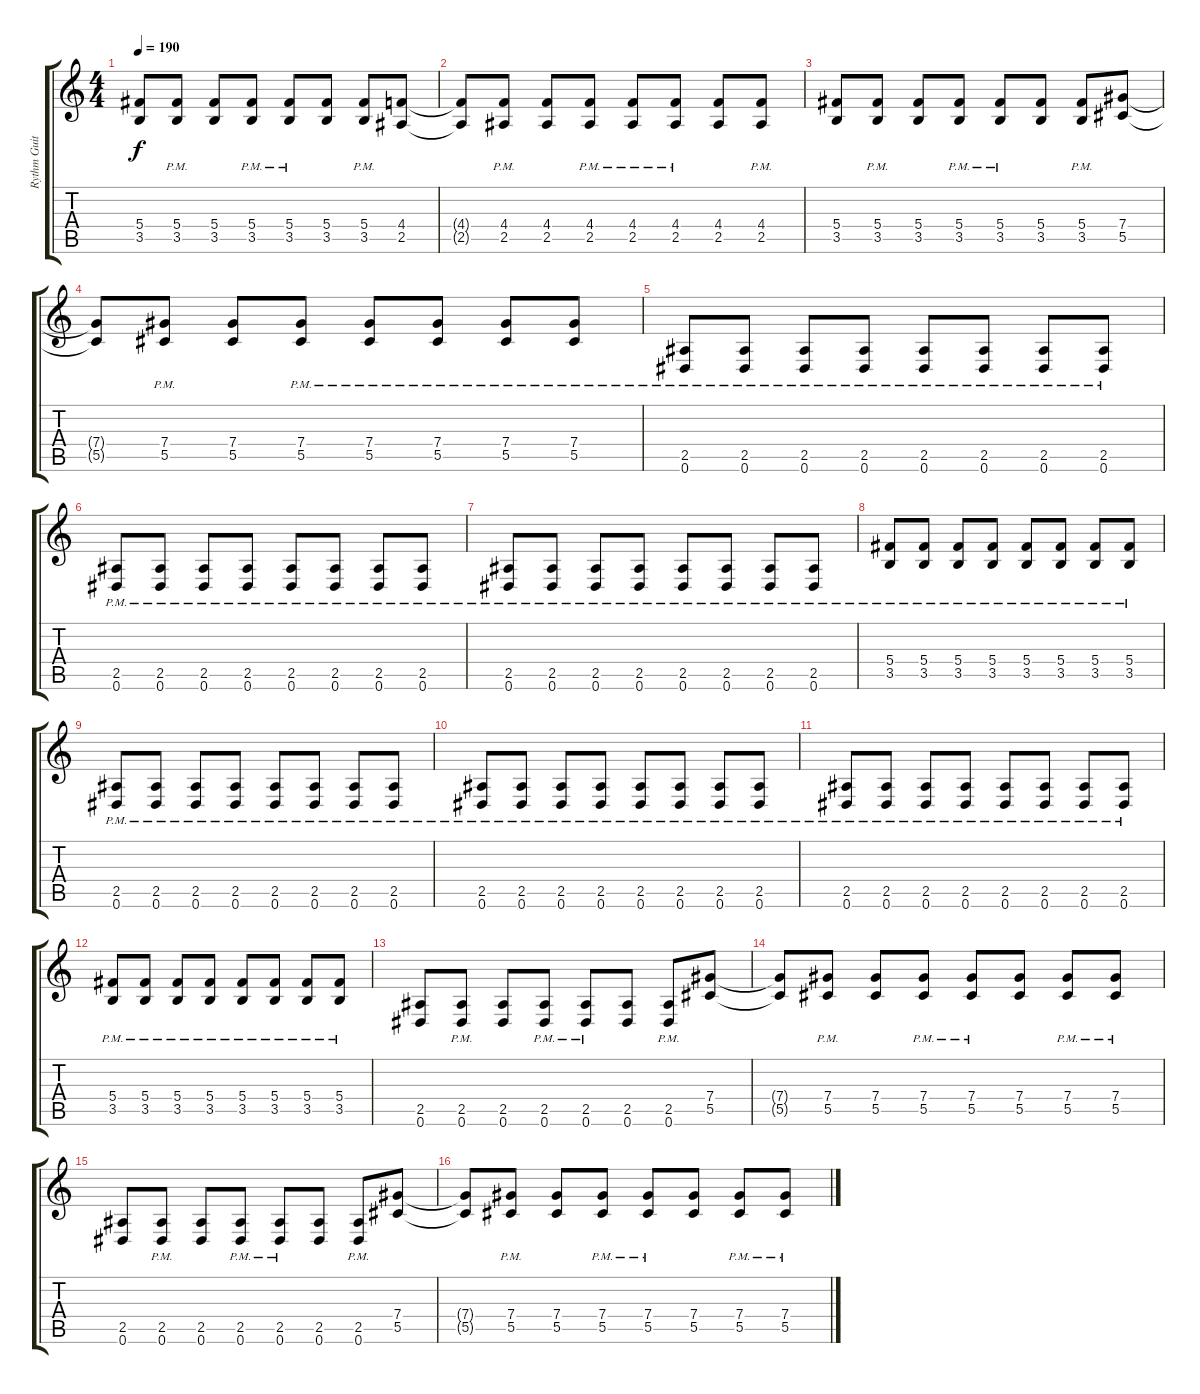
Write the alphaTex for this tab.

\track ("Rythm Guitar" "Rythm Guit") {instrument distortionguitar}
\staff {score tabs}
\tuning (Eb4 Bb3 Gb3 Db3 Ab2 Eb2) {hide}
\ts (4 4)
\tempo 190
\clef g2
\ks c
(5.4 3.5).8{dy f} (5.4{pm} 3.5{pm}).8 (5.4 3.5).8 (5.4{pm} 3.5{pm}).8 (5.4{pm} 3.5{pm}).8 (5.4 3.5).8 (5.4{pm} 3.5{pm}).8 (4.4 2.5).8 |
(4.4{t} 2.5{t}).8 (4.4{pm} 2.5{pm}).8 (4.4 2.5).8 (4.4{pm} 2.5{pm}).8 (4.4{pm} 2.5{pm}).8 (4.4{pm} 2.5{pm}).8 (4.4 2.5).8 (4.4{pm} 2.5{pm}).8 |
(5.4 3.5).8 (5.4{pm} 3.5{pm}).8 (5.4 3.5).8 (5.4{pm} 3.5{pm}).8 (5.4{pm} 3.5{pm}).8 (5.4 3.5).8 (5.4{pm} 3.5{pm}).8 (7.4 5.5).8 |
(7.4{t} 5.5{t}).8 (7.4{pm} 5.5{pm}).8 (7.4 5.5).8 (7.4{pm} 5.5{pm}).8 (7.4{pm} 5.5{pm}).8 (7.4{pm} 5.5{pm}).8 (7.4{pm} 5.5{pm}).8 (7.4{pm} 5.5{pm}).8 |
(2.5{pm} 0.6{pm}).8 (2.5{pm} 0.6{pm}).8 (2.5{pm} 0.6{pm}).8 (2.5{pm} 0.6{pm}).8 (2.5{pm} 0.6{pm}).8 (2.5{pm} 0.6{pm}).8 (2.5{pm} 0.6{pm}).8 (2.5{pm} 0.6{pm}).8 |
(2.5{pm} 0.6{pm}).8 (2.5{pm} 0.6{pm}).8 (2.5{pm} 0.6{pm}).8 (2.5{pm} 0.6{pm}).8 (2.5{pm} 0.6{pm}).8 (2.5{pm} 0.6{pm}).8 (2.5{pm} 0.6{pm}).8 (2.5{pm} 0.6{pm}).8 |
(2.5{pm} 0.6{pm}).8 (2.5{pm} 0.6{pm}).8 (2.5{pm} 0.6{pm}).8 (2.5{pm} 0.6{pm}).8 (2.5{pm} 0.6{pm}).8 (2.5{pm} 0.6{pm}).8 (2.5{pm} 0.6{pm}).8 (2.5{pm} 0.6{pm}).8 |
(5.4{pm} 3.5{pm}).8 (5.4{pm} 3.5{pm}).8 (5.4{pm} 3.5{pm}).8 (5.4{pm} 3.5{pm}).8 (5.4{pm} 3.5{pm}).8 (5.4{pm} 3.5{pm}).8 (5.4{pm} 3.5{pm}).8 (5.4{pm} 3.5{pm}).8 |
(2.5{pm} 0.6{pm}).8 (2.5{pm} 0.6{pm}).8 (2.5{pm} 0.6{pm}).8 (2.5{pm} 0.6{pm}).8 (2.5{pm} 0.6{pm}).8 (2.5{pm} 0.6{pm}).8 (2.5{pm} 0.6{pm}).8 (2.5{pm} 0.6{pm}).8 |
(2.5{pm} 0.6{pm}).8 (2.5{pm} 0.6{pm}).8 (2.5{pm} 0.6{pm}).8 (2.5{pm} 0.6{pm}).8 (2.5{pm} 0.6{pm}).8 (2.5{pm} 0.6{pm}).8 (2.5{pm} 0.6{pm}).8 (2.5{pm} 0.6{pm}).8 |
(2.5{pm} 0.6{pm}).8 (2.5{pm} 0.6{pm}).8 (2.5{pm} 0.6{pm}).8 (2.5{pm} 0.6{pm}).8 (2.5{pm} 0.6{pm}).8 (2.5{pm} 0.6{pm}).8 (2.5{pm} 0.6{pm}).8 (2.5{pm} 0.6{pm}).8 |
(5.4{pm} 3.5{pm}).8 (5.4{pm} 3.5{pm}).8 (5.4{pm} 3.5{pm}).8 (5.4{pm} 3.5{pm}).8 (5.4{pm} 3.5{pm}).8 (5.4{pm} 3.5{pm}).8 (5.4{pm} 3.5{pm}).8 (5.4{pm} 3.5{pm}).8 |
(2.5 0.6).8 (2.5{pm} 0.6{pm}).8 (2.5 0.6).8 (2.5{pm} 0.6{pm}).8 (2.5{pm} 0.6{pm}).8 (2.5 0.6).8 (2.5{pm} 0.6{pm}).8 (7.4 5.5).8 |
(7.4{t} 5.5{t}).8 (7.4{pm} 5.5{pm}).8 (7.4 5.5).8 (7.4{pm} 5.5{pm}).8 (7.4{pm} 5.5{pm}).8 (7.4 5.5).8 (7.4{pm} 5.5{pm}).8 (7.4{pm} 5.5{pm}).8 |
(2.5 0.6).8 (2.5{pm} 0.6{pm}).8 (2.5 0.6).8 (2.5{pm} 0.6{pm}).8 (2.5{pm} 0.6{pm}).8 (2.5 0.6).8 (2.5{pm} 0.6{pm}).8 (7.4 5.5).8 |
(7.4{t} 5.5{t}).8 (7.4{pm} 5.5{pm}).8 (7.4 5.5).8 (7.4{pm} 5.5{pm}).8 (7.4{pm} 5.5{pm}).8 (7.4 5.5).8 (7.4{pm} 5.5{pm}).8 (7.4{pm} 5.5{pm}).8
